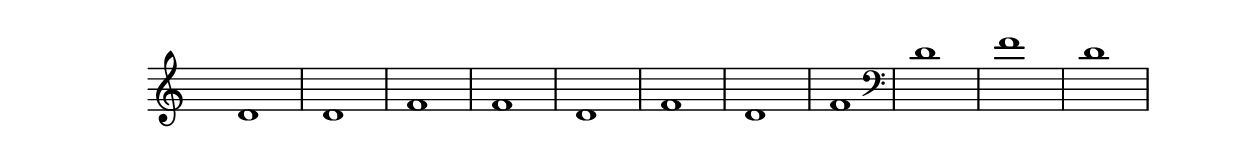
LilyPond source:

\version "2.14.2"

%%\header { texidoc="1 - Nota Nova"}

\relative c' {
  \override Staff.TimeSignature #'transparent = ##t
  \override Score.BarNumber #'transparent = ##t
  \override Score.RehearsalMark #'font-size = #-2

  %% CLARINETE
  \tag #'cl {
    d1
  }
  %% FLAUTA
  \tag #'fl {
    d
  }
  %% OBOÉ
  \tag #'ob {
    f
  }
  %% SAX ALTO
  \tag #'saxa {
    f
  }
  %% SAX TENOR
  \tag #'saxt {
    d  
  }
  %% SAX GENES
  \tag #'saxg {
    f
  }
  %% TROMPETE
  \tag #'tpt {
    d  
  }
  %% TROMPA
  \tag #'tpa {
    f
  }
  %% TROMBONE

  \tag #'tbn {
    \clef bass
    d
  }
  %% TUBA MIB
  \tag #'tbamib {
    \clef bass
    f
  }
  %% TUBA SIB
  \tag #'tbasib {
    \clef bass
    d
  }

  %% END DOCUMENT
}
